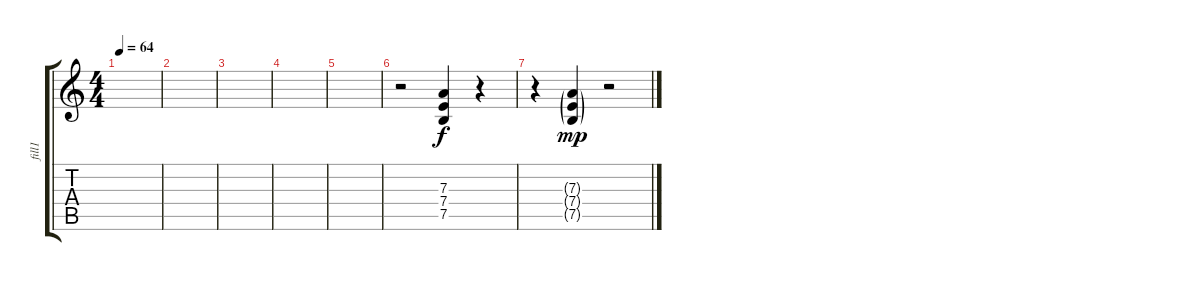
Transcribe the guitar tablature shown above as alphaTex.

\track ("fill1" "fill1") {instrument overdrivenguitar}
\staff {score tabs}
\tuning (B3 Gb3 D3 A2 E2 B1) {hide}
\ts (4 4)
\tempo 64
\clef g2
\ks c
|
|
|
|
|
r.2 (7.3 7.4 7.5).4 r.4 |
r.4 (7.3{g} 7.4{g} 7.5{g}).4{dy mp} r.2
